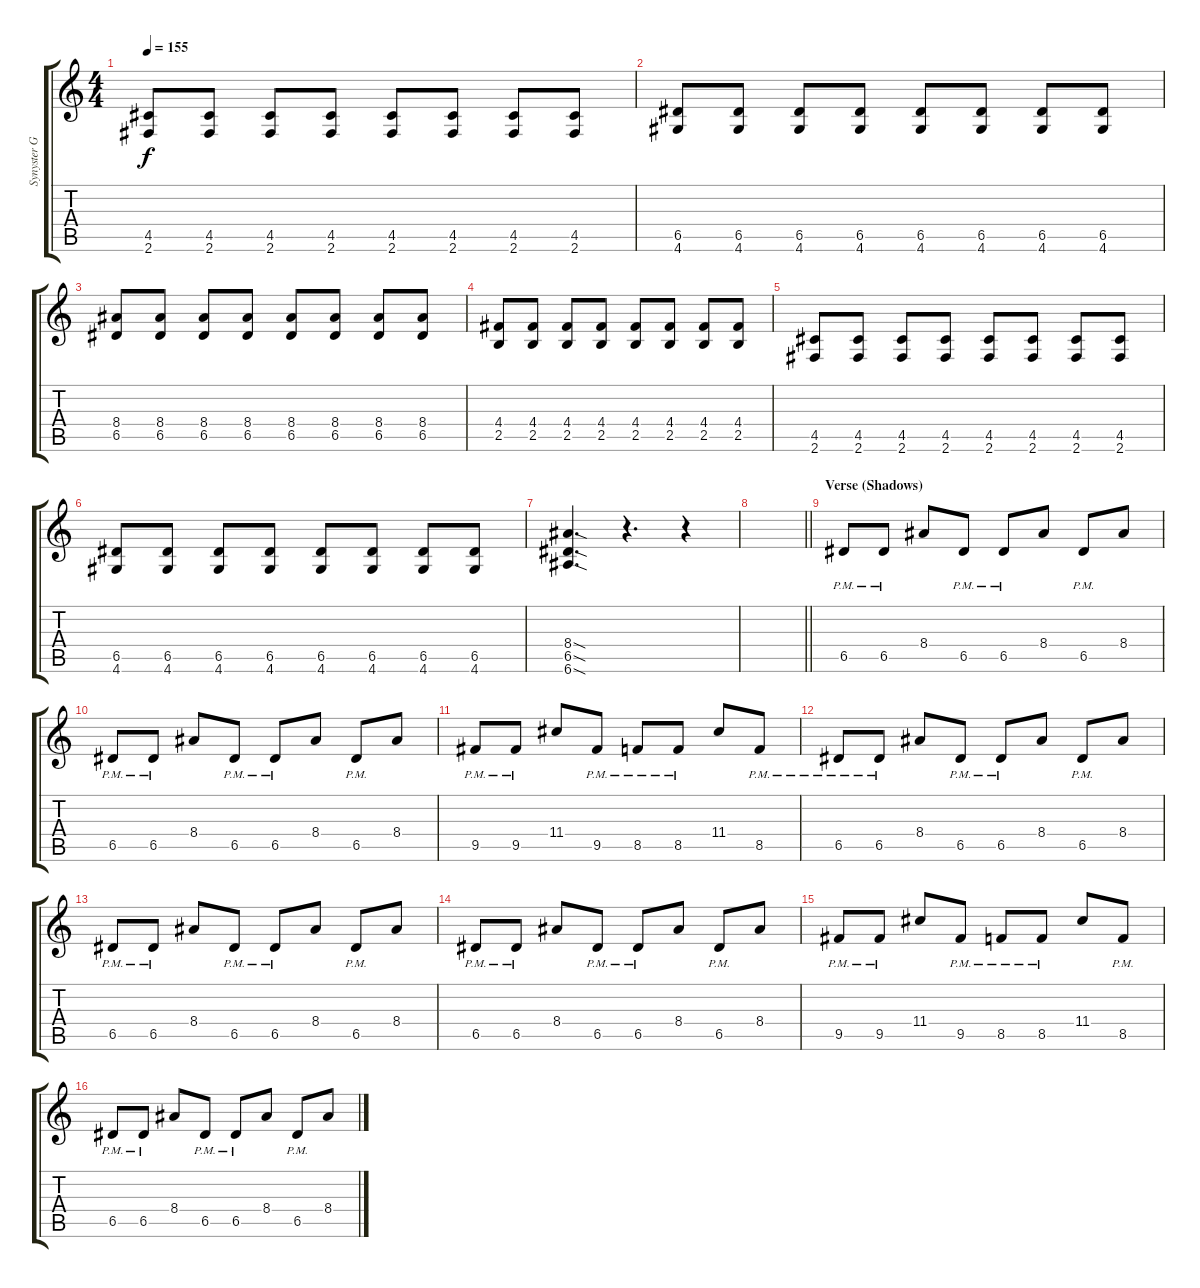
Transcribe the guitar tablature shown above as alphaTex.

\track ("Synyster Gates [Lead Guitar I]" "Synyster G") {solo instrument distortionguitar}
\staff {score tabs}
\tuning (E4 B3 G3 D3 A2 E2) {hide}
\ts (4 4)
\tempo 155
\clef g2
\ks c
(4.5 2.6).8{dy f} (4.5 2.6).8 (4.5 2.6).8 (4.5 2.6).8 (4.5 2.6).8 (4.5 2.6).8 (4.5 2.6).8 (4.5 2.6).8 |
(6.5 4.6).8 (6.5 4.6).8 (6.5 4.6).8 (6.5 4.6).8 (6.5 4.6).8 (6.5 4.6).8 (6.5 4.6).8 (6.5 4.6).8 |
(8.4 6.5).8 (8.4 6.5).8 (8.4 6.5).8 (8.4 6.5).8 (8.4 6.5).8 (8.4 6.5).8 (8.4 6.5).8 (8.4 6.5).8 |
(4.4 2.5).8 (4.4 2.5).8 (4.4 2.5).8 (4.4 2.5).8 (4.4 2.5).8 (4.4 2.5).8 (4.4 2.5).8 (4.4 2.5).8 |
(4.5 2.6).8 (4.5 2.6).8 (4.5 2.6).8 (4.5 2.6).8 (4.5 2.6).8 (4.5 2.6).8 (4.5 2.6).8 (4.5 2.6).8 |
(6.5 4.6).8 (6.5 4.6).8 (6.5 4.6).8 (6.5 4.6).8 (6.5 4.6).8 (6.5 4.6).8 (6.5 4.6).8 (6.5 4.6).8 |
(8.4{sod} 6.5{sod} 6.6{sod}).4{d} r.4{d} r.4 |
\barLineRight lightlight
|
\section ("" "Verse (Shadows)")
6.5{pm}.8{instrument distortionguitar} 6.5{pm}.8 8.4.8 6.5{pm}.8 6.5{pm}.8 8.4.8 6.5{pm}.8 8.4.8 |
6.5{pm}.8 6.5{pm}.8 8.4.8 6.5{pm}.8 6.5{pm}.8 8.4.8 6.5{pm}.8 8.4.8 |
9.5{pm}.8 9.5{pm}.8 11.4.8 9.5{pm}.8 8.5{pm}.8 8.5{pm}.8 11.4.8 8.5{pm}.8 |
6.5{pm}.8 6.5{pm}.8 8.4.8 6.5{pm}.8 6.5{pm}.8 8.4.8 6.5{pm}.8 8.4.8 |
6.5{pm}.8 6.5{pm}.8 8.4.8 6.5{pm}.8 6.5{pm}.8 8.4.8 6.5{pm}.8 8.4.8 |
6.5{pm}.8 6.5{pm}.8 8.4.8 6.5{pm}.8 6.5{pm}.8 8.4.8 6.5{pm}.8 8.4.8 |
9.5{pm}.8 9.5{pm}.8 11.4.8 9.5{pm}.8 8.5{pm}.8 8.5{pm}.8 11.4.8 8.5{pm}.8 |
6.5{pm}.8 6.5{pm}.8 8.4.8 6.5{pm}.8 6.5{pm}.8 8.4.8 6.5{pm}.8 8.4.8
